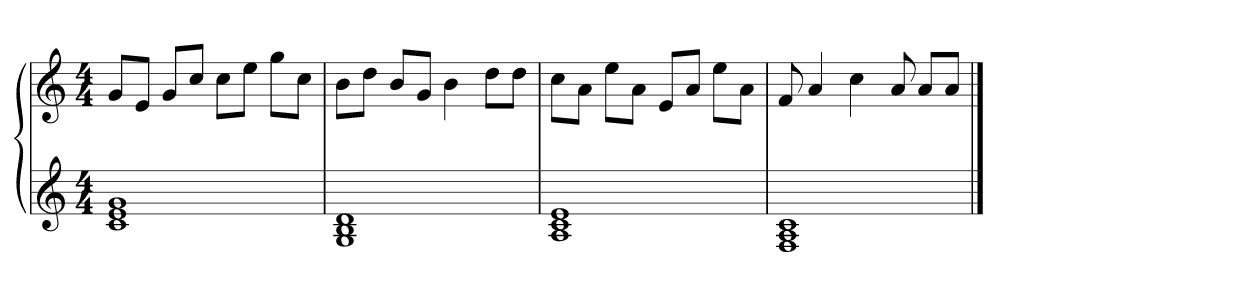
**kern	**kern
*part2	*part1
*staff2	*staff1
*clefG2	*clefG2
*M4/4	*M4/4
=1	=1
1c 1e 1g	8g/L
.	8e/J
.	8g/L
.	8cc/J
.	8cc\L
.	8ee\J
.	8gg\L
.	8cc\J
=2	=2
1G 1B 1d	8b\L
.	8dd\J
.	8b/L
.	8g/J
.	4b
.	8dd\L
.	8dd\J
=3	=3
1A 1c 1e	8cc\L
.	8a\J
.	8ee\L
.	8a\J
.	8e/L
.	8a/J
.	8ee\L
.	8a\J
=4	=4
1F 1A 1c	8f
.	4a
.	4cc
.	8a
.	8a/L
.	8a/J
==	==
*-	*-
